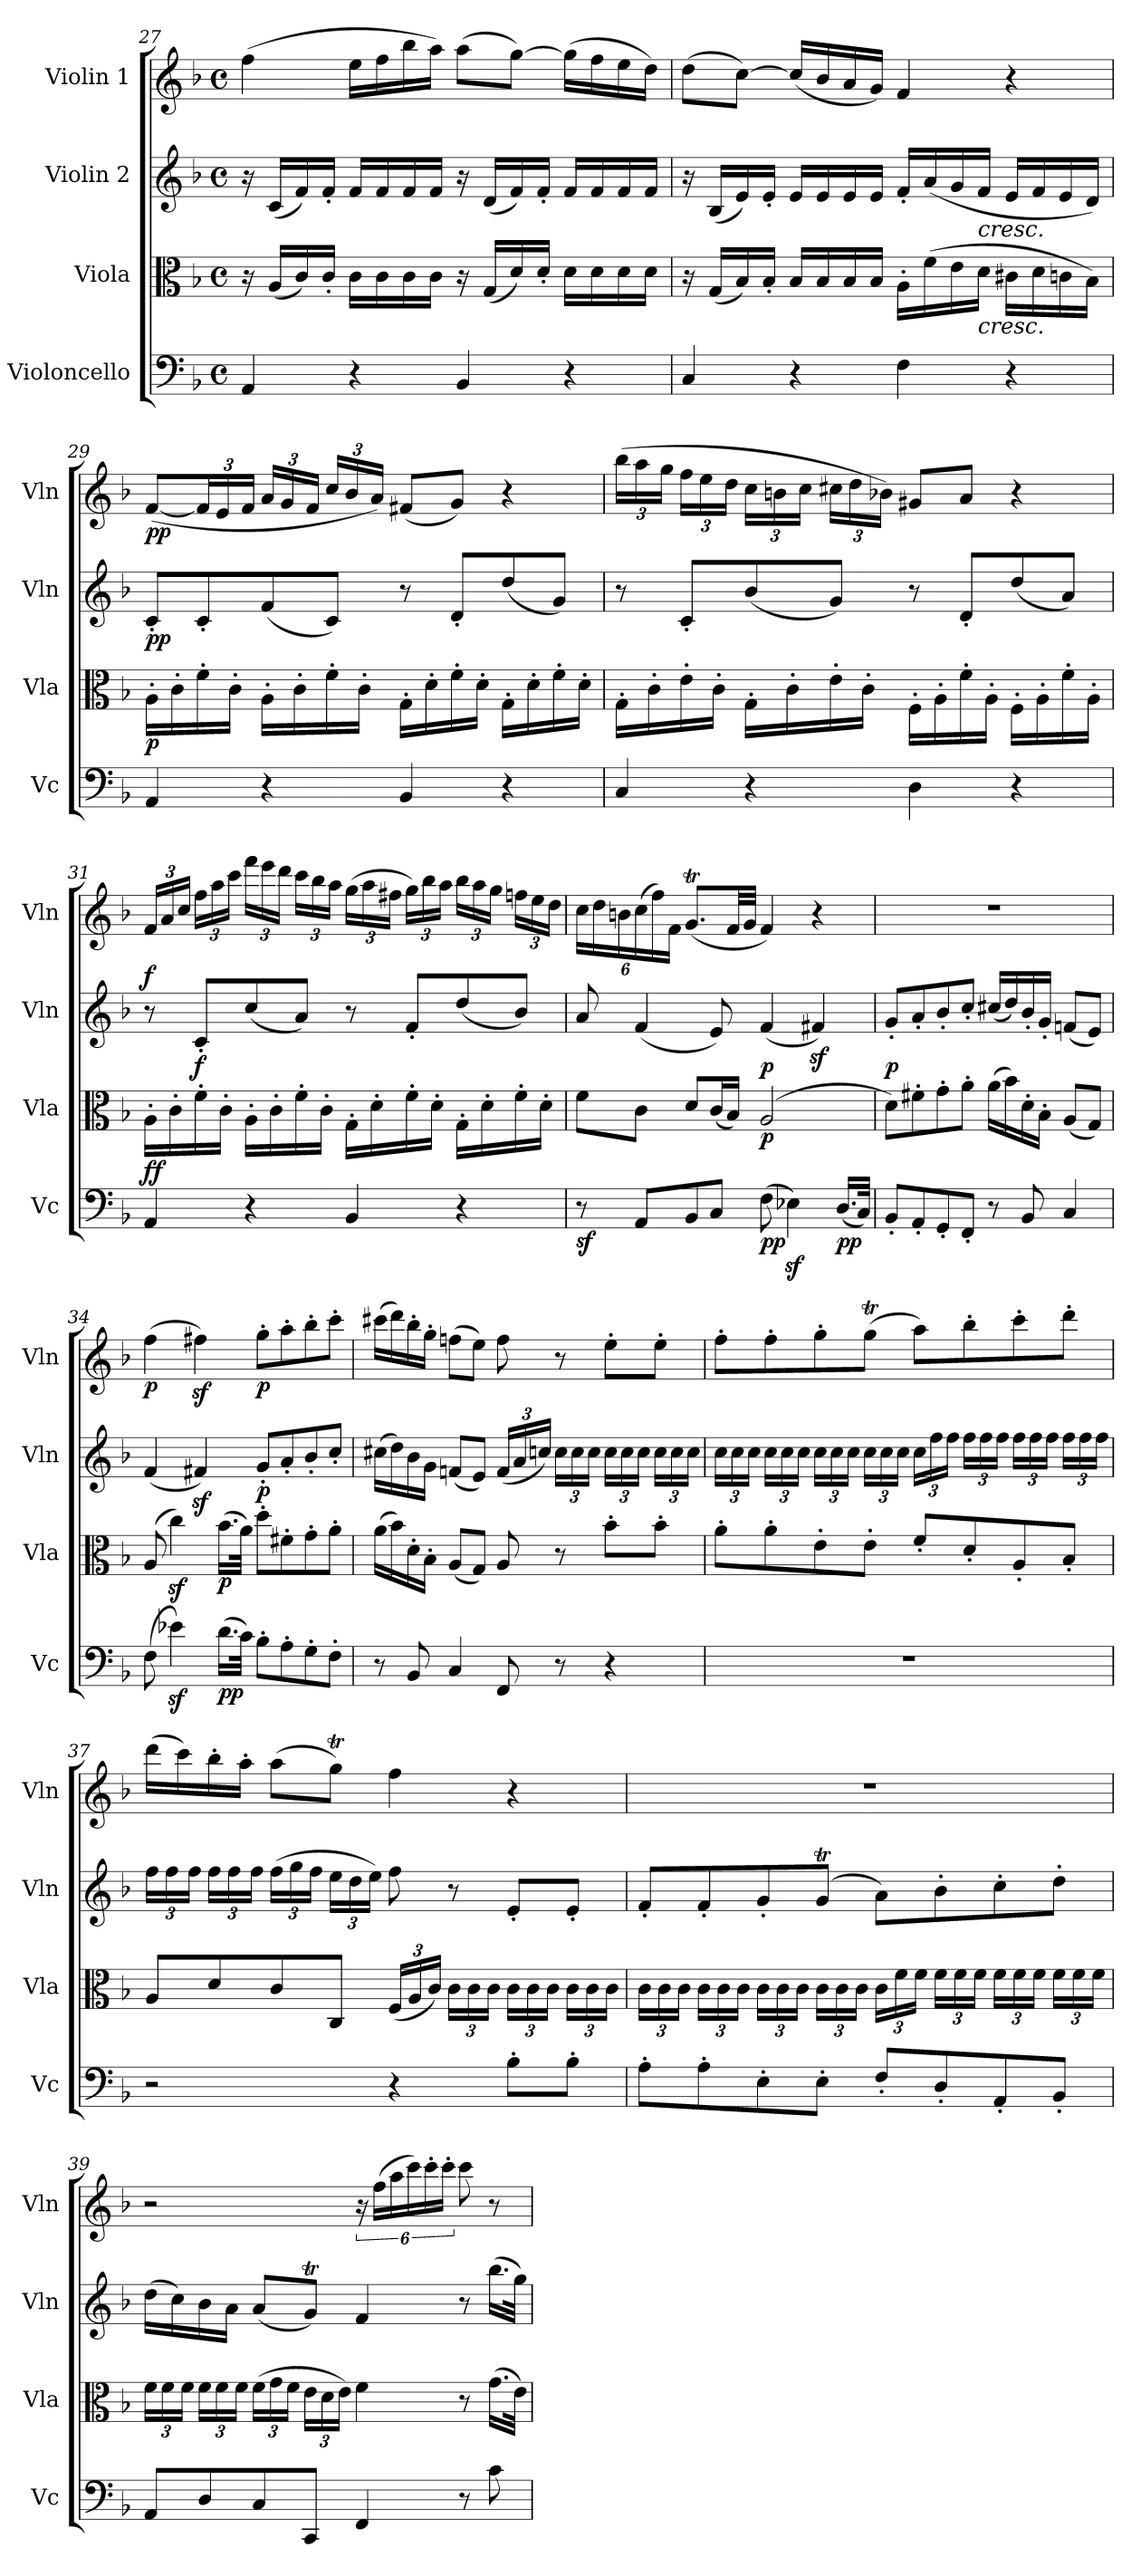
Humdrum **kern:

**kern	**dynam	**kern	**dynam	**kern	**dynam	**kern	**dynam
*part4	*part4	*part3	*part3	*part2	*part2	*part1	*part1
*staff4	*staff4	*staff3	*staff3	*staff2	*staff2	*staff1	*staff1
*I"Violoncello	*	*I"Viola	*	*I"Violin 2	*	*I"Violin 1	*
*I'Vc	*	*I'Vla	*	*I'Vln	*	*I'Vln	*
*clefF4	*	*clefC3	*	*clefG2	*	*clefG2	*
*k[b-]	*	*k[b-]	*	*k[b-]	*	*k[b-]	*
*M4/4	*	*M4/4	*	*M4/4	*	*M4/4	*
*met(c)	*	*met(c)	*	*met(c)	*	*met(c)	*
=27	=27	=27	=27	=27	=27	=27	=27
4AA/	.	16r	.	16r	.	(>4ff\	.
.	.	(<16A/LL	.	(<16c/LL	.	.	.
.	.	16c/)	.	16f/)	.	.	.
.	.	16c'/JJ	.	16f'/JJ	.	.	.
4r	.	16c\LL	.	16f/LL	.	16ee\LL	.
.	.	16c\	.	16f/	.	16ff\	.
.	.	16c\	.	16f/	.	16bb-\	.
.	.	16c\JJ	.	16f/JJ	.	16aa\JJ)	.
4BB-/	.	16r	.	16r	.	(>8aa\L	.
.	.	(<16G/LL	.	(<16d/LL	.	.	.
.	.	16d/)	.	16f/)	.	[8gg\J)	.
.	.	16d'/JJ	.	16f'/JJ	.	.	.
4r	.	16d\LL	.	16f/LL	.	(>16gg\LL]	.
.	.	16d\	.	16f/	.	16ff\	.
.	.	16d\	.	16f/	.	16ee\	.
.	.	16d\JJ	.	16f/JJ	.	16dd\JJ)	.
=28	=28	=28	=28	=28	=28	=28	=28
4C/	.	16r	.	16r	.	(>8dd\L	.
.	.	(<16G/LL	.	(<16B-/LL	.	.	.
.	.	16B-/)	.	16e/)	.	[8cc\J)	.
.	.	16B-'/JJ	.	16e'/JJ	.	.	.
4r	.	16B-/LL	.	16e/LL	.	(<16cc/LL]	.
.	.	16B-/	.	16e/	.	16b-/	.
.	.	16B-/	.	16e/	.	16a/	.
.	.	16B-/JJ	.	16e/JJ	.	16g/JJ)	.
4F\	.	16A'\LL	.	16f'/LL	.	4f/	.
.	.	(>16f\	.	(<16a/	.	.	.
.	.	16e\	.	16g/	.	.	.
!	!	!	!	!LO:TX:b:i:t=cresc.	!	!	!
!	!	!LO:TX:b:i:t=cresc.	!	!	!	!	!
.	.	16d\JJ	.	16f/JJ	.	.	.
4r	.	16c#X\LL	.	16e/LL	.	4r	.
.	.	16d\	.	16f/	.	.	.
.	.	16cn\	.	16e/	.	.	.
.	.	16B-\JJ)	.	16d/JJ)	.	.	.
!!LO:LB:g=z
=29	=29	=29	=29	=29	=29	=29	=29
!	!	!	!LO:DY:b	!	!LO:DY:b	!	!
!	!	!	!	!	!LO:DY:n=1:b	!	!LO:DY:b
!	!	!	!	!	!	!	!LO:DY:n=1:b
4AA/	.	16A'\LL	p	8c'/L	p p	(<[8f/L	p p
.	.	16c'\	.	.	.	.	.
*	*	*	*	*	*	*Xbrackettup	*
.	.	16f'\	.	8c'/	.	24f/L]	.
.	.	.	.	.	.	24e/	.
.	.	16c'\JJ	.	.	.	.	.
.	.	.	.	.	.	24f/JJ	.
4r	.	16A'\LL	.	(<8f/	.	24a/LL	.
.	.	.	.	.	.	24g/	.
.	.	16c'\	.	.	.	.	.
.	.	.	.	.	.	24f/JJ	.
.	.	16f'\	.	8c/J)	.	24cc/LL	.
.	.	.	.	.	.	24b-/	.
.	.	16c'\JJ	.	.	.	.	.
.	.	.	.	.	.	24a/JJ)	.
4BB-/	.	16G'\LL	.	8r	.	(<8f#X/L	.
.	.	16d'\	.	.	.	.	.
.	.	16f'\	.	8d'/L	.	8g/J)	.
.	.	16d'\JJ	.	.	.	.	.
4r	.	16G'\LL	.	(<8dd/	.	4r	.
.	.	16d'\	.	.	.	.	.
.	.	16f'\	.	8g/J)	.	.	.
.	.	16d'\JJ	.	.	.	.	.
=30	=30	=30	=30	=30	=30	=30	=30
4C/	.	16G'\LL	.	8r	.	(>24bb-\LL	.
.	.	.	.	.	.	24aa\	.
.	.	16c'\	.	.	.	.	.
.	.	.	.	.	.	24gg\JJ	.
.	.	16e'\	.	8c'/L	.	24ff\LL	.
.	.	.	.	.	.	24ee\	.
.	.	16c'\JJ	.	.	.	.	.
.	.	.	.	.	.	24dd\JJ	.
4r	.	16G'\LL	.	(<8b-/	.	24cc\LL	.
.	.	.	.	.	.	24bn\	.
.	.	16c'\	.	.	.	.	.
.	.	.	.	.	.	24cc\JJ	.
.	.	16e'\	.	8g/J)	.	24cc#X\LL	.
.	.	.	.	.	.	24dd\	.
.	.	16c'\JJ	.	.	.	.	.
.	.	.	.	.	.	24b-X\JJ)	.
4D\	.	16F'\LL	.	8r	.	8g#X/L	.
.	.	16A'\	.	.	.	.	.
.	.	16f'\	.	8d'/L	.	8a/J	.
.	.	16A'\JJ	.	.	.	.	.
4r	.	16F'\LL	.	(<8dd/	.	4r	.
.	.	16A'\	.	.	.	.	.
.	.	16f'\	.	8a/J)	.	.	.
.	.	16A'\JJ	.	.	.	.	.
=31	=31	=31	=31	=31	=31	=31	=31
!	!LO:DY:b	!	!	!	!	!	!
!	!LO:DY:n=1:a	!	!	!	!LO:DY:a	!	!
4AA/	f f	16A'\LL	.	8r	f	24f/LL	.
.	.	.	.	.	.	24a/	.
.	.	16c'\	.	.	.	.	.
.	.	.	.	.	.	24cc/JJ	.
!	!	!	!	!	!LO:DY:b	!	!
.	.	16f'\	.	8c'/L	f	24ff\LL	.
.	.	.	.	.	.	24aa\	.
.	.	16c'\JJ	.	.	.	.	.
.	.	.	.	.	.	24ccc\JJ	.
4r	.	16A'\LL	.	(<8cc/	.	24fff\LL	.
.	.	.	.	.	.	24eee\	.
.	.	16c'\	.	.	.	.	.
.	.	.	.	.	.	24ddd\JJ	.
.	.	16f'\	.	8a/J)	.	24ccc\LL	.
.	.	.	.	.	.	24bb-\	.
.	.	16c'\JJ	.	.	.	.	.
.	.	.	.	.	.	24aa\JJ	.
4BB-/	.	16G'\LL	.	8r	.	(>24gg\LL	.
.	.	.	.	.	.	24aa\	.
.	.	16d'\	.	.	.	.	.
.	.	.	.	.	.	24ff#X\JJ	.
.	.	16f'\	.	8f'/L	.	24gg\LL)	.
.	.	.	.	.	.	24bb-\	.
.	.	16d'\JJ	.	.	.	.	.
.	.	.	.	.	.	24aa\JJ	.
4r	.	16G'\LL	.	(<8dd/	.	24bb-\LL	.
.	.	.	.	.	.	24aa\	.
.	.	16d'\	.	.	.	.	.
.	.	.	.	.	.	24gg\JJ	.
.	.	16f'\	.	8b-/J)	.	24ffn\LL	.
.	.	.	.	.	.	24ee\	.
.	.	16d'\JJ	.	.	.	.	.
.	.	.	.	.	.	24dd\JJ	.
=32	=32	=32	=32	=32	=32	=32	=32
!	!LO:DY:b	!	!	!	!	!	!
8r	sf	8f\L	.	8a/	.	24cc\LL	.
.	.	.	.	.	.	24dd\	.
.	.	.	.	.	.	24bn\	.
8AA/L	.	8c\J	.	(<4f/	.	(>24cc\	.
.	.	.	.	.	.	24ff\)	.
.	.	.	.	.	.	24f\JJ	.
8BB-/	.	8d/L	.	.	.	(<8.gT/L	.
8C/J	.	(<16c/L	.	8e/)	.	.	.
.	.	16B-/JJ)	.	.	.	32f/LL	.
.	.	.	.	.	.	32g/JJJ	.
!	!LO:DY:b	!	!	!	!	!	!
!	!LO:DY:n=1:b	!	!LO:DY:b	!	!LO:DY:b	!	!
(>8F\	p p	(>2A/	p	(<4f/	p	4f/)	.
4E-Xz<\)	.	.	.	.	.	.	.
.	.	.	.	4f#Xz</)	.	4r	.
!	!LO:DY:n=2:b	!	!	!	!	!	!
!	!LO:DY:n=3:b	!	!	!	!	!	!
(<16.D/LL	p p	.	.	.	.	.	.
32C/JJk)	.	.	.	.	.	.	.
!!LO:LB:g=z
=33	=33	=33	=33	=33	=33	=33	=33
!	!	!	!	!	!LO:DY:b	!	!
8BB-'/L	.	8d\L)	.	8g'/L	p	1r	.
8AA'/	.	8f#X'\	.	8a'/	.	.	.
8GG'/	.	8g'\	.	8b-'/	.	.	.
8FF'/J	.	8a'\J	.	8cc'/J	.	.	.
8r	.	(>16a\LL	.	(<16cc#X/LL	.	.	.
.	.	16b-\)	.	16dd/)	.	.	.
8BB-/	.	16d'\	.	16b-'/	.	.	.
.	.	16B-'\JJ	.	16g'/JJ	.	.	.
4C/	.	(<8A/L	.	(<8fn/L	.	.	.
.	.	8G/J)	.	8e/J)	.	.	.
=34	=34	=34	=34	=34	=34	=34	=34
!	!	!	!	!	!	!	!LO:DY:b
(>8F\	.	(>8A/	.	(<4f/	.	(>4ff\	p
4e-Xz<\)	.	4ccz<\)	.	.	.	.	.
.	.	.	.	4f#Xz</)	.	4ff#Xz<\)	.
!	!LO:DY:b	!	!	!	!	!	!
!	!LO:DY:n=1:b	!	!LO:DY:b	!	!	!	!
(>16.d\LL	p p	(>16.b-\LL	p	.	.	.	.
32c\JJk)	.	32a\JJk)	.	.	.	.	.
!	!	!	!	!	!LO:DY:b	!	!LO:DY:b
8B-'\L	.	8dd'\L	.	8g'/L	p	8gg'\L	p
8A'\	.	8f#X'\	.	8a'/	.	8aa'\	.
8G'\	.	8g'\	.	8b-'/	.	8bb-'\	.
8F'\J	.	8a'\J	.	8cc'/J	.	8ccc'\J	.
=35	=35	=35	=35	=35	=35	=35	=35
8r	.	(>16a\LL	.	(>16cc#X\LL	.	(>16ccc#X\LL	.
.	.	16b-\)	.	16dd\)	.	16ddd\)	.
8BB-/	.	16d'\	.	16b-\	.	16bb-'\	.
.	.	16B-'\JJ	.	16g\JJ	.	16gg'\JJ	.
4C/	.	(<8A/L	.	(<8fn/L	.	(>8ffn\L	.
.	.	8G/J)	.	8e/J)	.	8ee\J)	.
*	*	*	*	*Xbrackettup	*	*	*
8FF/	.	8A/	.	(<24f/LL	.	8ff\	.
.	.	.	.	24a/	.	.	.
.	.	.	.	24ccn/JJ)	.	.	.
8r	.	8r	.	24cc\LL	.	8r	.
.	.	.	.	24cc\	.	.	.
.	.	.	.	24cc\JJ	.	.	.
4r	.	8b-'\L	.	24cc\LL	.	8ee'\L	.
.	.	.	.	24cc\	.	.	.
.	.	.	.	24cc\JJ	.	.	.
.	.	8b-'\J	.	24cc\LL	.	8ee'\J	.
.	.	.	.	24cc\	.	.	.
.	.	.	.	24cc\JJ	.	.	.
=36	=36	=36	=36	=36	=36	=36	=36
1r	.	8a'\L	.	24cc\LL	.	8ff'\L	.
.	.	.	.	24cc\	.	.	.
.	.	.	.	24cc\JJ	.	.	.
.	.	8a'\	.	24cc\LL	.	8ff'\	.
.	.	.	.	24cc\	.	.	.
.	.	.	.	24cc\JJ	.	.	.
.	.	8e'\	.	24cc\LL	.	8gg'\	.
.	.	.	.	24cc\	.	.	.
.	.	.	.	24cc\JJ	.	.	.
.	.	8e'\J	.	24cc\LL	.	(>8ggT\J	.
.	.	.	.	24cc\	.	.	.
.	.	.	.	24cc\JJ	.	.	.
.	.	8f'/L	.	24cc\LL	.	8aa\L)	.
.	.	.	.	24ff\	.	.	.
.	.	.	.	24ff\JJ	.	.	.
.	.	8d'/	.	24ff\LL	.	8bb-'\	.
.	.	.	.	24ff\	.	.	.
.	.	.	.	24ff\JJ	.	.	.
.	.	8A'/	.	24ff\LL	.	8ccc'\	.
.	.	.	.	24ff\	.	.	.
.	.	.	.	24ff\JJ	.	.	.
.	.	8B-'/J	.	24ff\LL	.	8ddd'\J	.
.	.	.	.	24ff\	.	.	.
.	.	.	.	24ff\JJ	.	.	.
!!LO:LB:g=z
=37	=37	=37	=37	=37	=37	=37	=37
2r	.	8A/L	.	24ff\LL	.	(>16ddd\LL	.
.	.	.	.	24ff\	.	.	.
.	.	.	.	.	.	16ccc\)	.
.	.	.	.	24ff\JJ	.	.	.
.	.	8d/	.	24ff\LL	.	16bb-'\	.
.	.	.	.	24ff\	.	.	.
.	.	.	.	.	.	16aa'\JJ	.
.	.	.	.	24ff\JJ	.	.	.
.	.	8c/	.	(>24ff\LL	.	(>8aa\L	.
.	.	.	.	24gg\	.	.	.
.	.	.	.	24ff\JJ	.	.	.
.	.	8C/J	.	24ee\LL	.	8ggT\J)	.
.	.	.	.	24dd\	.	.	.
.	.	.	.	24ee\JJ)	.	.	.
*	*	*Xbrackettup	*	*	*	*	*
4r	.	(<24F/LL	.	8ff\	.	4ff\	.
.	.	24A/	.	.	.	.	.
.	.	24c/JJ)	.	.	.	.	.
.	.	24c\LL	.	8r	.	.	.
.	.	24c\	.	.	.	.	.
.	.	24c\JJ	.	.	.	.	.
8B-'\L	.	24c\LL	.	8e'/L	.	4r	.
.	.	24c\	.	.	.	.	.
.	.	24c\JJ	.	.	.	.	.
8B-'\J	.	24c\LL	.	8e'/J	.	.	.
.	.	24c\	.	.	.	.	.
.	.	24c\JJ	.	.	.	.	.
=38	=38	=38	=38	=38	=38	=38	=38
8A'\L	.	24c\LL	.	8f'/L	.	1r	.
.	.	24c\	.	.	.	.	.
.	.	24c\JJ	.	.	.	.	.
8A'\	.	24c\LL	.	8f'/	.	.	.
.	.	24c\	.	.	.	.	.
.	.	24c\JJ	.	.	.	.	.
8E'\	.	24c\LL	.	8g'/	.	.	.
.	.	24c\	.	.	.	.	.
.	.	24c\JJ	.	.	.	.	.
8E'\J	.	24c\LL	.	(>8gT/J	.	.	.
.	.	24c\	.	.	.	.	.
.	.	24c\JJ	.	.	.	.	.
8F'/L	.	24c\LL	.	8a\L)	.	.	.
.	.	24f\	.	.	.	.	.
.	.	24f\JJ	.	.	.	.	.
8D'/	.	24f\LL	.	8b-'\	.	.	.
.	.	24f\	.	.	.	.	.
.	.	24f\JJ	.	.	.	.	.
8AA'/	.	24f\LL	.	8cc'\	.	.	.
.	.	24f\	.	.	.	.	.
.	.	24f\JJ	.	.	.	.	.
8BB-'/J	.	24f\LL	.	8dd'\J	.	.	.
.	.	24f\	.	.	.	.	.
.	.	24f\JJ	.	.	.	.	.
=39	=39	=39	=39	=39	=39	=39	=39
8AA/L	.	24f\LL	.	(>16dd\LL	.	2r	.
.	.	24f\	.	.	.	.	.
.	.	.	.	16cc\)	.	.	.
.	.	24f\JJ	.	.	.	.	.
8D/	.	24f\LL	.	16b-\	.	.	.
.	.	24f\	.	.	.	.	.
.	.	.	.	16a\JJ	.	.	.
.	.	24f\JJ	.	.	.	.	.
8C/	.	(>24f\LL	.	(<8a/L	.	.	.
.	.	24g\	.	.	.	.	.
.	.	24f\JJ	.	.	.	.	.
8CC/J	.	24e\LL	.	8gT/J)	.	.	.
.	.	24d\	.	.	.	.	.
.	.	24e\JJ)	.	.	.	.	.
*	*	*	*	*	*	*brackettup	*
4FF/	.	4f\	.	4f/	.	24r	.
.	.	.	.	.	.	(>24ff\LL	.
.	.	.	.	.	.	24aa\	.
*	*	*	*	*	*	*Xbrackettup	*
.	.	.	.	.	.	24ccc\)	.
.	.	.	.	.	.	24ccc'\	.
.	.	.	.	.	.	24ccc'\JJ	.
8r	.	8r	.	8r	.	8ccc\	.
8c\	.	(>16.g\LL	.	(>16.bb-\LL	.	8r	.
.	.	32e\JJk)	.	32gg\JJk)	.	.	.
=	=	=	=	=	=	=	=
*-	*-	*-	*-	*-	*-	*-	*-
